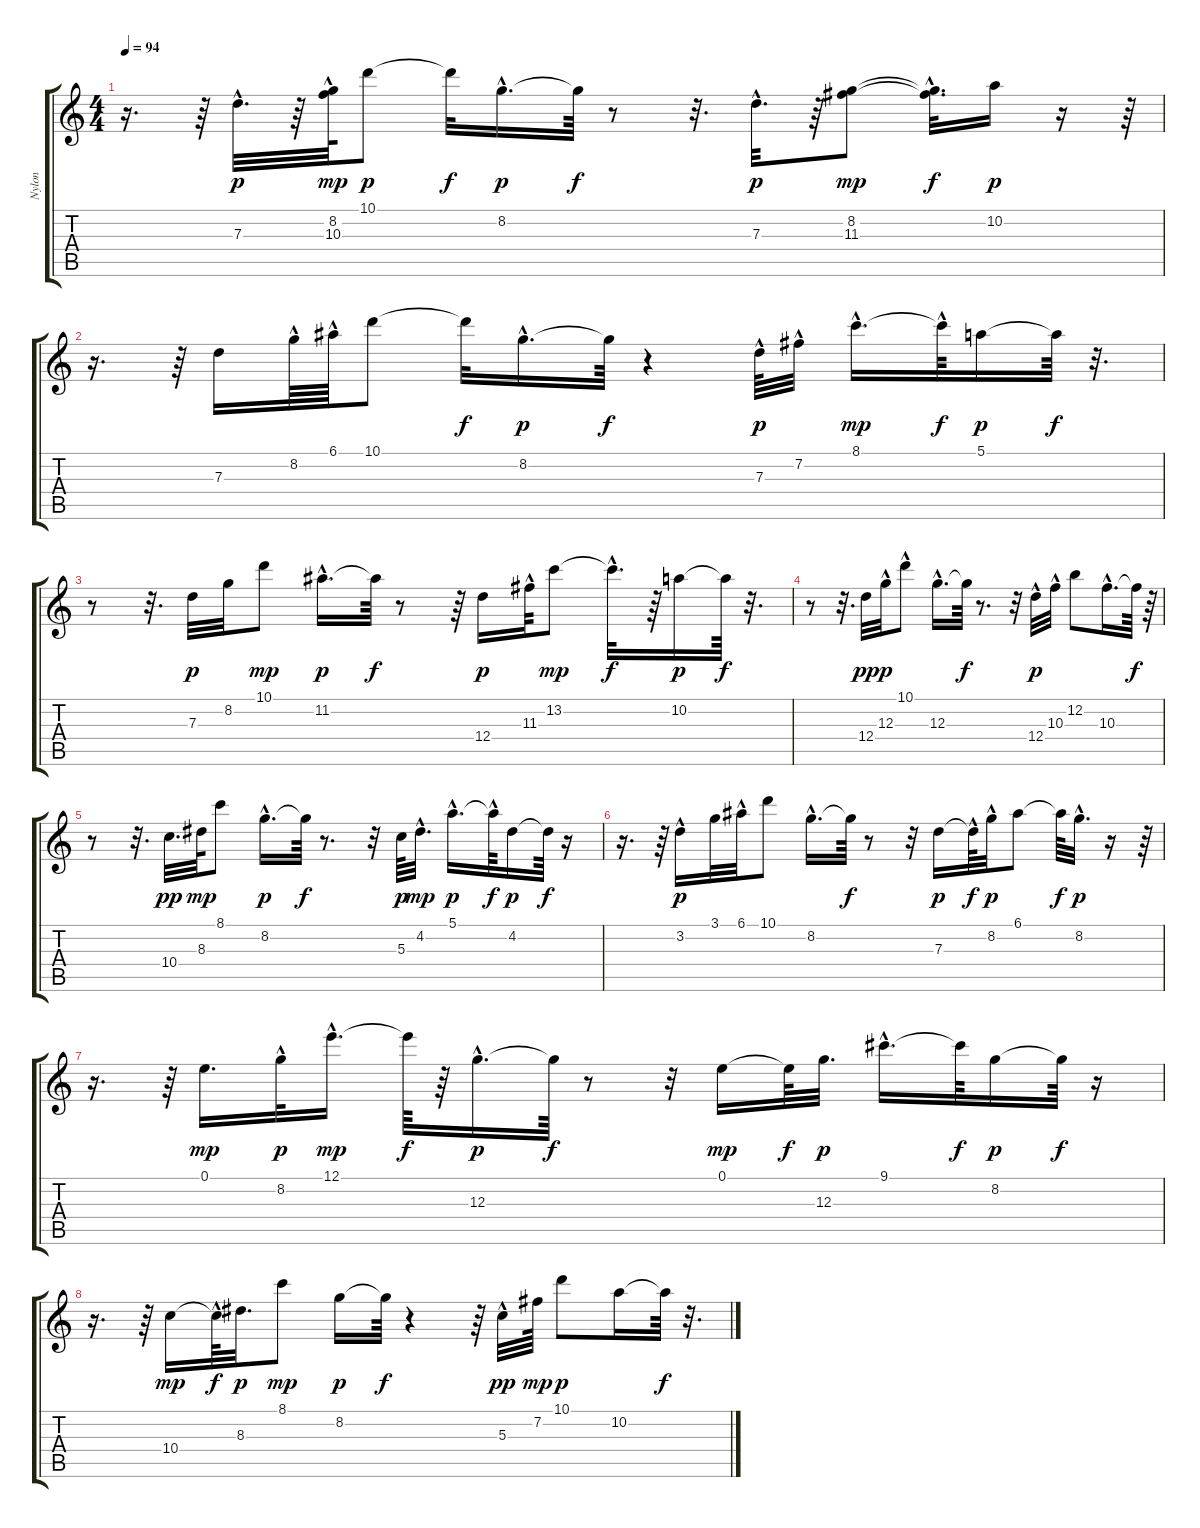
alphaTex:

\track ("Nylon" "Nylon") {instrument acousticguitarnylon}
\staff {score tabs}
\tuning (E4 B3 G3 D3 A2 E2) {hide}
\ts (4 4)
\tempo 94
\clef g2
\ks c
r.16{d dy f} r.64 7.3{hac}.32{d dy p} r.64 (8.2{hac} 10.3).64{dy mp} 10.1.8{dy p} 10.1{t}.32{dy f} 8.2{hac}.16{d dy p} 8.2{t}.64{dy f} r.8 r.32{d} 7.3{hac}.32{d dy p} r.64 (8.2 11.3).8{dy mp} (8.2{hac t} 11.3{hac t}).32{d dy f} 10.2.16{dy p} r.16 r.64 |
r.16{d} r.64 7.3.16 8.2{hac}.64 6.1{hac}.64 10.1.8 10.1{t}.32{dy f} 8.2{hac}.16{d dy p} 8.2{t}.64{dy f} r.4 7.3{hac}.64{dy p} 7.2{hac}.32 8.1{hac}.16{d dy mp} 8.1{hac t}.64{dy f} 5.1.16{dy p} 5.1{t}.64{dy f} r.32{d} |
r.8 r.32{d} 7.3.32{dy p} 8.2.32 10.1.8{dy mp} 11.2{hac}.16{d dy p} 11.2{t}.64{dy f} r.8 r.64 12.4.16{dy p} 11.3{hac}.64 13.2.8{dy mp} 13.2{hac t}.32{d dy f} r.64 10.2.16{dy p} 10.2{t}.64{dy f} r.32{d} |
r.8 r.32{d} 12.4.32{dy pp} 12.3{hac}.32{dy p} 10.1{hac}.8 12.3{hac}.16{d} 12.3{t}.64{dy f} r.8{d} r.32 12.4{hac}.32{dy p} 10.3{hac}.32 12.2.8 10.3{hac}.16{d} 10.3{t}.64{dy f} r.64 |
r.8 r.32{d} 10.4.32{d dy pp} 8.3.64{dy mp} 8.1.8 8.2{hac}.16{d dy p} 8.2{t}.64{dy f} r.8{d} r.32 5.3.64{dy p} 4.2{hac}.32{d dy mp} 5.1{hac}.16{d dy p} 5.1{hac t}.64{dy f} 4.2.16{dy p} 4.2{t}.64{dy f} r.16 |
r.16{d} r.64 3.2{hac}.16{dy p} 3.1.32 6.1{hac}.32 10.1.8 8.2{hac}.16{d} 8.2{t}.64{dy f} r.8 r.32 7.3.16{dy p} 7.3{hac t}.64{dy f} 8.2{hac}.32{dy p} 6.1.8 6.1{t}.64{dy f} 8.2{hac}.32{d dy p} r.16 r.64 |
r.16{d} r.64 0.1.16{d dy mp} 8.2{hac}.32{dy p} 12.1{hac}.16{d dy mp} 12.1{t}.64{dy f} r.64 12.3{hac}.16{d dy p} 12.3{t}.64{dy f} r.8 r.32 0.1.16{dy mp} 0.1{t}.64{dy f} 12.3.32{d dy p} 9.1{hac}.16{d} 9.1{t}.64{dy f} 8.2.16{dy p} 8.2{t}.64{dy f} r.16 |
r.16{d} r.64 10.4.16{dy mp} 10.4{hac t}.64{dy f} 8.3.32{d dy p} 8.1.8{dy mp} 8.2.16{dy p} 8.2{t}.64{dy f} r.4 r.64 5.3{hac}.32{dy pp} 7.2.64{dy mp} 10.1.8{dy p} 10.2.16 10.2{t}.64{dy f} r.32{d}
